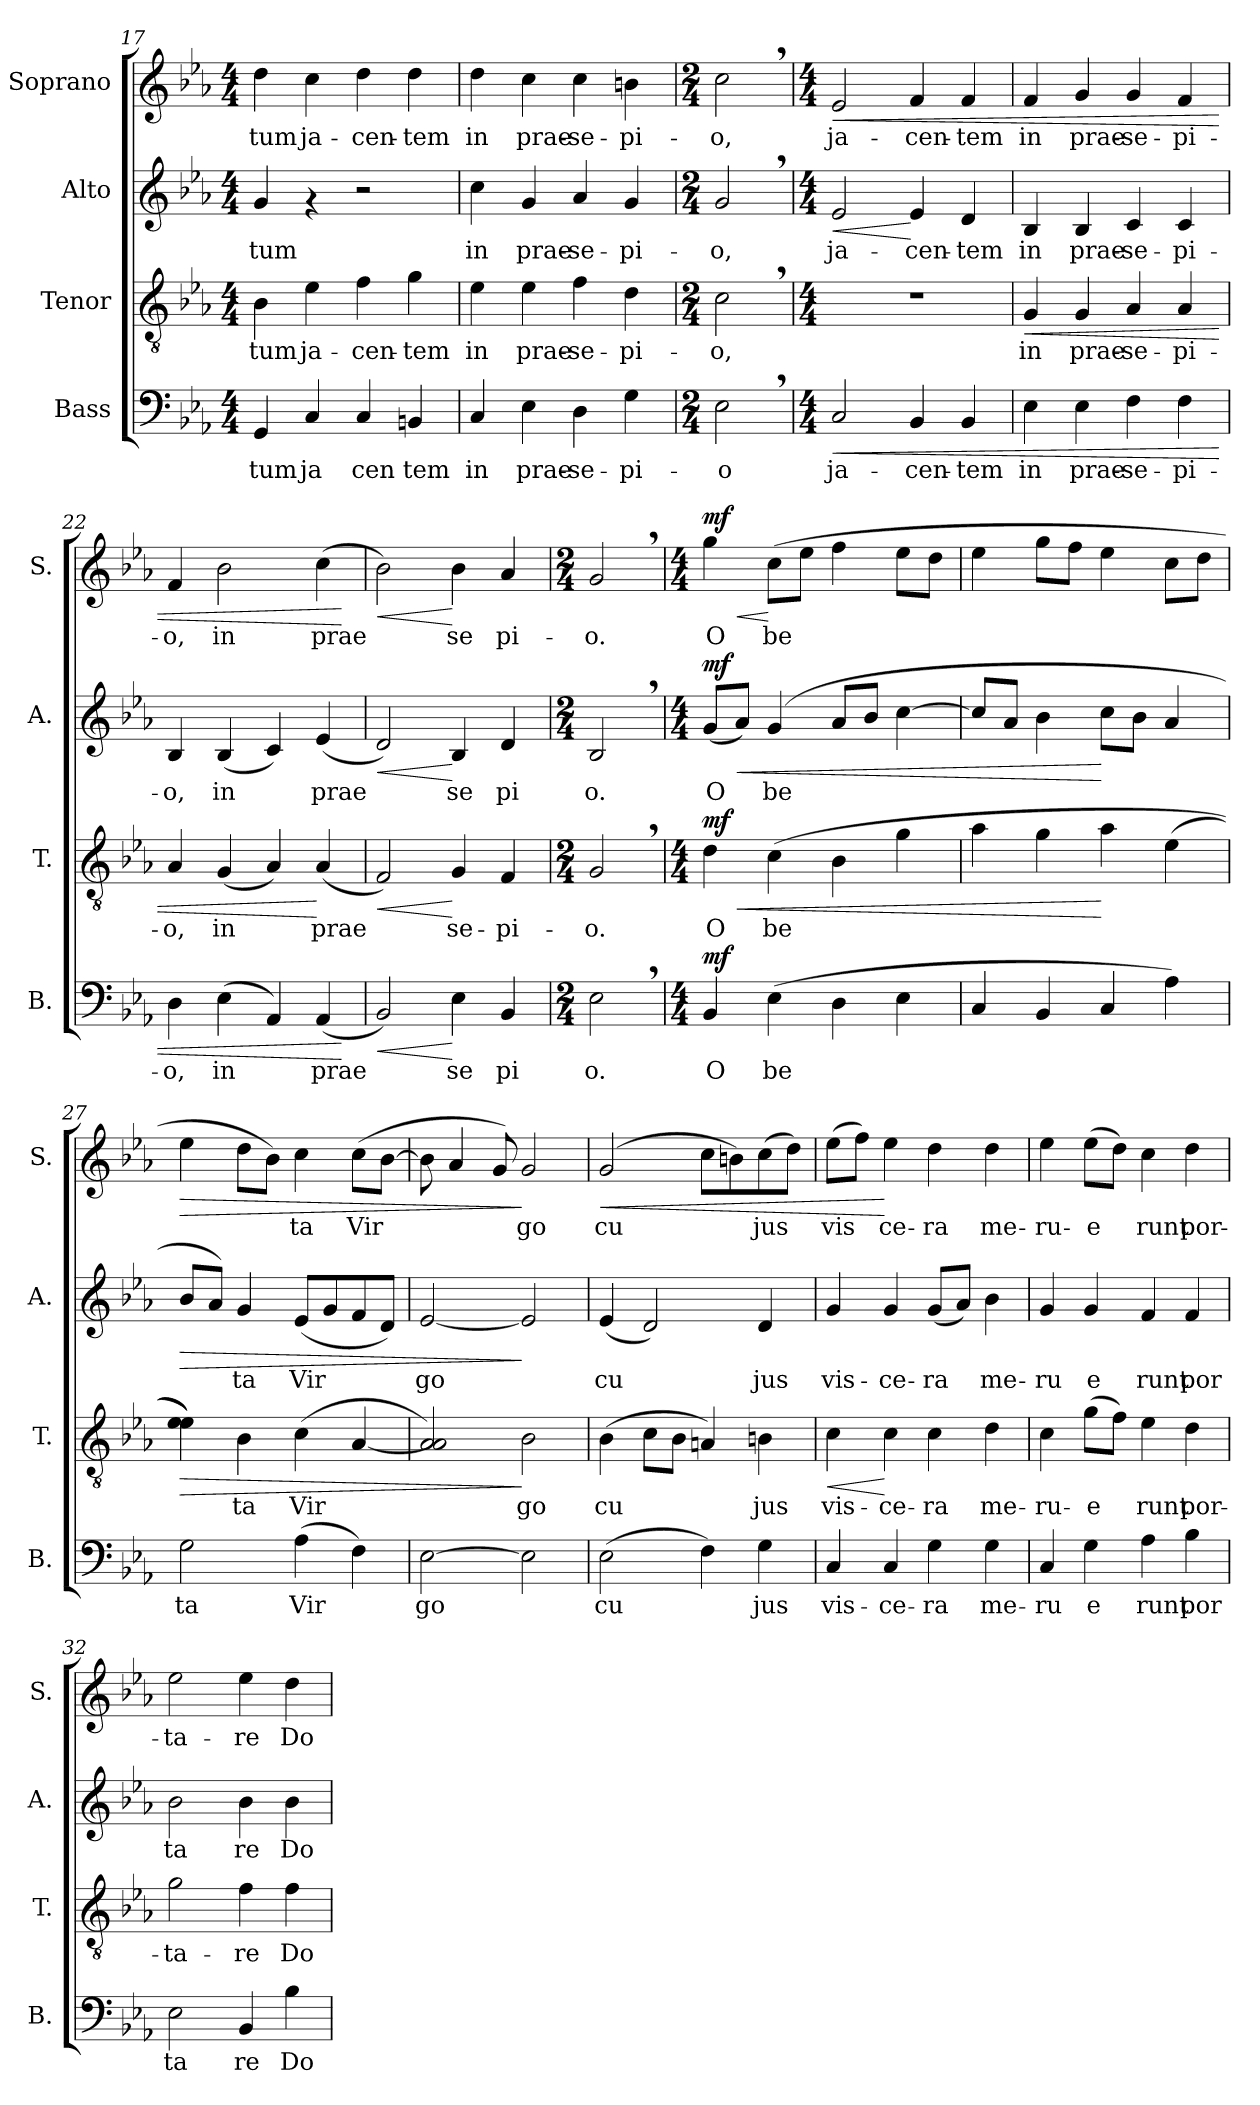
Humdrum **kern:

**kern	**text	**dynam	**kern	**text	**dynam	**kern	**text	**dynam	**kern	**text	**dynam
*part4	*part4	*part4	*part3	*part3	*part3	*part2	*part2	*part2	*part1	*part1	*part1
*staff4	*staff4	*staff4	*staff3	*staff3	*staff3	*staff2	*staff2	*staff2	*staff1	*staff1	*staff1
*I"Bass	*	*	*I"Tenor	*	*	*I"Alto	*	*	*I"Soprano	*	*
*I'B.	*	*	*I'T.	*	*	*I'A.	*	*	*I'S.	*	*
*clefF4	*	*	*clefGv2	*	*	*clefG2	*	*	*clefG2	*	*
*k[b-e-a-]	*	*	*k[b-e-a-]	*	*	*k[b-e-a-]	*	*	*k[b-e-a-]	*	*
*E-:	*	*	*E-:	*	*	*E-:	*	*	*E-:	*	*
*M4/4	*	*	*M4/4	*	*	*M4/4	*	*	*M4/4	*	*
=17	=17	=17	=17	=17	=17	=17	=17	=17	=17	=17	=17
!	!LO:LY:b:cj	!	!	!LO:LY:b:cj	!	!	!LO:LY:b:cj	!	!	!LO:LY:b:cj	!
4GG/	-tum	.	4B-\	-tum	.	4g/	-tum	.	4dd\	-tum	.
!	!LO:LY:b:cj	!	!	!LO:LY:b:cj	!	!	!	!	!	!LO:LY:b:cj	!
4C/	ja	.	4e-\	ja-	.	4rf	.	.	4cc\	ja-	.
!	!LO:LY:b:cj	!	!	!LO:LY:b:cj	!	!	!	!	!	!LO:LY:b:cj	!
4C/	cen	.	4f\	-cen-	.	2r	.	.	4dd\	-cen-	.
!	!LO:LY:b:cj	!	!	!LO:LY:b:cj	!	!	!	!	!	!LO:LY:b:cj	!
4BBn/	tem	.	4g\	-tem	.	.	.	.	4dd\	-tem	.
!!LO:PB:g=z
=18	=18	=18	=18	=18	=18	=18	=18	=18	=18	=18	=18
!	!LO:LY:b:cj	!	!	!LO:LY:b:cj	!	!	!LO:LY:b:cj	!	!	!LO:LY:b:cj	!
4C/	in	.	4e-\	in	.	4cc\	in	.	4dd\	in	.
!	!LO:LY:b:cj	!	!	!LO:LY:b:cj	!	!	!LO:LY:b:cj	!	!	!LO:LY:b:cj	!
4E-\	prae-	.	4e-\	prae-	.	4g/	prae-	.	4cc\	prae-	.
!	!LO:LY:b:cj	!	!	!LO:LY:b:cj	!	!	!LO:LY:b:cj	!	!	!LO:LY:b:cj	!
4D\	-se-	.	4f\	-se-	.	4a-/	-se-	.	4cc\	-se-	.
!	!LO:LY:b:cj	!	!	!LO:LY:b:cj	!	!	!LO:LY:b:cj	!	!	!LO:LY:b:cj	!
4G\	-pi-	.	4d\	-pi-	.	4g/	-pi-	.	4bn\	-pi-	.
=19	=19	=19	=19	=19	=19	=19	=19	=19	=19	=19	=19
*M2/4	*	*	*M2/4	*	*	*M2/4	*	*	*M2/4	*	*
!	!LO:LY:b:cj	!	!	!LO:LY:b:cj	!	!	!LO:LY:b:cj	!	!	!LO:LY:b:cj	!
2E-,>\	-o	.	2c,>\	-o,	.	2g,>/	-o,	.	2cc,>\	-o,	.
=20	=20	=20	=20	=20	=20	=20	=20	=20	=20	=20	=20
*M4/4	*	*	*M4/4	*	*	*M4/4	*	*	*M4/4	*	*
!	!LO:LY:b:cj	!LO:HP:b	!	!	!	!	!LO:LY:b:cj	!LO:HP:b	!	!LO:LY:b:cj	!LO:HP:b
2C/	ja-	<	1r	.	.	2e-/	ja-	<	2e-/	ja-	<
!	!LO:LY:b:cj	!	!	!	!	!	!LO:LY:b:cj	!	!	!LO:LY:b:cj	!
4BB-/	-cen-	.	.	.	.	4e-/	-cen-	[	4f/	-cen-	.
!	!LO:LY:b:cj	!	!	!	!	!	!LO:LY:b:cj	!	!	!LO:LY:b:cj	!
4BB-/	-tem	.	.	.	.	4d/	-tem	.	4f/	-tem	.
=21	=21	=21	=21	=21	=21	=21	=21	=21	=21	=21	=21
!	!LO:LY:b:cj	!	!	!LO:LY:b:cj	!LO:HP:b	!	!LO:LY:b:cj	!	!	!LO:LY:b:cj	!
4E-\	in	.	4G/	in	<	4B-/	in	.	4f/	in	.
!	!LO:LY:b:cj	!	!	!LO:LY:b:cj	!	!	!LO:LY:b:cj	!	!	!LO:LY:b:cj	!
4E-\	prae-	.	4G/	prae-	.	4B-/	prae-	.	4g/	prae-	.
!	!LO:LY:b:cj	!	!	!LO:LY:b:cj	!	!	!LO:LY:b:cj	!	!	!LO:LY:b:cj	!
4F\	-se-	.	4A-/	-se-	.	4c/	-se-	.	4g/	-se-	.
!	!LO:LY:b:cj	!	!	!LO:LY:b:cj	!	!	!LO:LY:b:cj	!	!	!LO:LY:b:cj	!
4F\	-pi-	.	4A-/	-pi-	.	4c/	-pi-	.	4f/	-pi-	.
=22	=22	=22	=22	=22	=22	=22	=22	=22	=22	=22	=22
!	!LO:LY:b:cj	!	!	!LO:LY:b:cj	!	!	!LO:LY:b:cj	!	!	!LO:LY:b:cj	!
4D\	-o,	.	4A-/	-o,	.	4B-/	-o,	.	4f/	-o,	.
!	!LO:LY:b:cj	!	!	!LO:LY:b:cj	!	!	!LO:LY:b:cj	!	!	!LO:LY:b:cj	!
(>4E-\	in	.	(<4G/	in	.	(>4B-/	in	.	2b-\	in	.
!	!LO:LY:b:cj	!	!	!LO:LY:b:cj	!	!	!LO:LY:b:cj	!	!	!	!
4AA-/)	.	.	4A-/)	.	.	4c/)	.	.	.	.	.
!	!LO:LY:b:cj	!	!	!LO:LY:b:cj	!	!	!LO:LY:b:cj	!	!	!LO:LY:b:cj	!
(>4AA-/	prae	.	(<4A-/	prae-	[	(>4e-/	prae	.	(>4cc\	prae	.
.	.	[	.	.	.	.	.	.	.	.	[
!!LO:LB:g=z
=23	=23	=23	=23	=23	=23	=23	=23	=23	=23	=23	=23
!	!LO:LY:b:cj	!LO:HP:b	!	!LO:LY:b:cj	!LO:HP:b	!	!LO:LY:b:cj	!LO:HP:b	!	!LO:LY:b:cj	!LO:HP:b
2BB-/)	.	<	2F/)	--	<	2d/)	.	<	2b-\)	.	<
!	!LO:LY:b:cj	!	!	!LO:LY:b:cj	!	!	!LO:LY:b:cj	!	!	!LO:LY:b:cj	!
4E-\	se	[	4G/	-se-	[	4B-/	se	[	4b-\	se	[
!	!LO:LY:b:cj	!	!	!LO:LY:b:cj	!	!	!LO:LY:b:cj	!	!	!LO:LY:b:cj	!
4BB-/	pi	.	4F/	-pi-	.	4d/	pi	.	4a-/	pi-	.
=24	=24	=24	=24	=24	=24	=24	=24	=24	=24	=24	=24
*M2/4	*	*	*M2/4	*	*	*M2/4	*	*	*M2/4	*	*
!	!LO:LY:b:cj	!	!	!LO:LY:b:cj	!	!	!LO:LY:b:cj	!	!	!LO:LY:b:cj	!
2E-,>\	o.	.	2G,>/	-o.	.	2B-,>/	o.	.	2g,>/	-o.	.
=25	=25	=25	=25	=25	=25	=25	=25	=25	=25	=25	=25
*M4/4	*	*	*M4/4	*	*	*M4/4	*	*	*M4/4	*	*
!	!LO:LY:b:cj	!LO:DY:a	!	!LO:LY:b:cj	!LO:HP:b	!	!LO:LY:b:cj	!LO:HP:b	!	!LO:LY:b:cj	!LO:HP:b
!	!	!	!	!	!LO:DY:n=1:a	!	!	!LO:DY:n=1:a	!	!	!LO:DY:n=1:a
4BB-/	O	mf	4d\	O	< mf	(>8g/L	O	< mf	4gg\	O	< mf
!	!	!	!	!	!	!	!LO:LY:b:cj	!	!	!	!
.	.	.	.	.	.	8a-/J)	.	.	.	.	.
!	!LO:LY:b:cj	!	!	!LO:LY:b:cj	!	!	!LO:LY:b:cj	!	!	!LO:LY:b:cj	!
(>4E-\	be-	.	(>4c\	be-	.	(>4g/	be-	.	(>8cc\L	be-	[
!	!	!	!	!	!	!	!	!	!	!LO:LY:b:cj	!
.	.	.	.	.	.	.	.	.	8ee-\J	--	.
!	!LO:LY:b:cj	!	!	!LO:LY:b:cj	!	!	!LO:LY:b:cj	!	!	!LO:LY:b:cj	!
4D\	--	.	4B-\	--	.	8a-/L	--	.	4ff\	--	.
!	!	!	!	!	!	!	!LO:LY:b:cj	!	!	!	!
.	.	.	.	.	.	8b-/J	--	.	.	.	.
!	!LO:LY:b:cj	!	!	!LO:LY:b:cj	!	!	!LO:LY:b:cj	!	!	!LO:LY:b:cj	!
4E-\	--	.	4g\	--	.	[>4cc\	--	.	8ee-\L	--	.
!	!	!	!	!	!	!	!	!	!	!LO:LY:b:cj	!
.	.	.	.	.	.	.	.	.	8dd\J	--	.
=26	=26	=26	=26	=26	=26	=26	=26	=26	=26	=26	=26
!	!LO:LY:b:cj	!	!	!LO:LY:b:cj	!	!	!LO:LY:b:cj	!	!	!LO:LY:b:cj	!
4C/	--	.	4a-\	--	.	8cc/L]	--	.	4ee-\	--	.
!	!	!	!	!	!	!	!LO:LY:b:cj	!	!	!	!
.	.	.	.	.	.	8a-/J	--	.	.	.	.
!	!LO:LY:b:cj	!	!	!LO:LY:b:cj	!	!	!LO:LY:b:cj	!	!	!LO:LY:b:cj	!
4BB-/	--	.	4g\	--	.	4b-\	--	.	8gg\L	--	.
!	!	!	!	!	!	!	!	!	!	!LO:LY:b:cj	!
.	.	.	.	.	.	.	.	.	8ff\J	--	.
!	!LO:LY:b:cj	!	!	!LO:LY:b:cj	!	!	!LO:LY:b:cj	!	!	!LO:LY:b:cj	!
4C/	--	.	4a-\	--	[	8cc\L	--	[	4ee-\	--	.
!	!	!	!	!	!	!	!LO:LY:b:cj	!	!	!	!
.	.	.	.	.	.	8b-\J	--	.	.	.	.
!	!LO:LY:b:cj	!	!	!LO:LY:b:cj	!	!	!LO:LY:b:cj	!	!	!LO:LY:b:cj	!
4A-\)	--	.	(>4e-\	--	.	4a-/	--	.	8cc\L	--	.
!	!	!	!	!	!	!	!	!	!	!LO:LY:b:cj	!
.	.	.	.	.	.	.	.	.	8dd\J	--	.
!!LO:PB:g=z
=27	=27	=27	=27	=27	=27	=27	=27	=27	=27	=27	=27
!	!LO:LY:b:cj	!	!	!LO:LY:b:cj	!LO:HP:b	!	!LO:LY:b:cj	!LO:HP:b	!	!LO:LY:b:cj	!LO:HP:b
2G\	-ta	.	4e-\ 4e-\))	--	>	8b-/L	--	>	4ee-\	--	>
!	!	!	!	!	!	!	!LO:LY:b:cj	!	!	!	!
.	.	.	.	.	.	8a-/J)	--	.	.	.	.
!	!	!	!	!LO:LY:b:cj	!	!	!LO:LY:b:cj	!	!	!LO:LY:b:cj	!
.	.	.	4B-\	-ta	.	4g/	-ta	.	8dd\L	--	.
!	!	!	!	!	!	!	!	!	!	!LO:LY:b:cj	!
.	.	.	.	.	.	.	.	.	8b-\J)	--	.
!	!LO:LY:b:cj	!	!	!LO:LY:b:cj	!	!	!LO:LY:b:cj	!	!	!LO:LY:b:cj	!
(>4A-\	Vir-	.	(>4c\	Vir-	.	(>8e-/L	Vir-	.	4cc\	-ta	.
!	!	!	!	!	!	!	!LO:LY:b:cj	!	!	!	!
.	.	.	.	.	.	8g/	--	.	.	.	.
!	!LO:LY:b:cj	!	!	!LO:LY:b:cj	!	!	!LO:LY:b:cj	!	!	!LO:LY:b:cj	!
4F\)	--	.	[<4A-/	--	.	8f/	--	.	(>8cc\L	Vir-	.
!	!	!	!	!	!	!	!LO:LY:b:cj	!	!	!LO:LY:b:cj	!
.	.	.	.	.	.	8d/J)	--	.	[>8b-\J	--	.
=28	=28	=28	=28	=28	=28	=28	=28	=28	=28	=28	=28
!	!LO:LY:b:cj	!	!	!LO:LY:b:cj	!	!	!LO:LY:b:cj	!	!	!LO:LY:b:cj	!
[>2E-\	-go	.	2A-/ 2A-/])	--	.	[<2e-/	-go	.	8b-\]	--	.
!	!	!	!	!	!	!	!	!	!	!LO:LY:b:cj	!
.	.	.	.	.	.	.	.	.	4a-/	--	.
!	!	!	!	!	!	!	!	!	!	!LO:LY:b:cj	!
.	.	.	.	.	.	.	.	.	8g/)	--	.
!	!LO:LY:b:cj	!	!	!LO:LY:b:cj	!	!	!LO:LY:b:cj	!	!	!LO:LY:b:cj	!
2E-\]	.	.	2B-\	-go	]	2e-/]	.	]	2g/	-go	]
=29	=29	=29	=29	=29	=29	=29	=29	=29	=29	=29	=29
!	!LO:LY:b:cj	!	!	!LO:LY:b:cj	!	!	!LO:LY:b:cj	!	!	!LO:LY:b:cj	!LO:HP:b
(>2E-\	cu-	.	(>4B-\	cu-	.	(>4e-/	cu-	.	(>2g/	cu-	<
!	!	!	!	!LO:LY:b:cj	!	!	!LO:LY:b:cj	!	!	!	!
.	.	.	8c\L	--	.	2d/)	--	.	.	.	.
!	!	!	!	!LO:LY:b:cj	!	!	!	!	!	!	!
.	.	.	8B-\J	--	.	.	.	.	.	.	.
!	!LO:LY:b:cj	!	!	!LO:LY:b:cj	!	!	!	!	!	!LO:LY:b:cj	!
4F\)	--	.	4An/)	--	.	.	.	.	8cc\L	--	.
!	!	!	!	!	!	!	!	!	!	!LO:LY:b:cj	!
.	.	.	.	.	.	.	.	.	8bn\)	--	.
!	!LO:LY:b:cj	!	!	!LO:LY:b:cj	!	!	!LO:LY:b:cj	!	!	!LO:LY:b:cj	!
4G\	-jus	.	4Bn\	-jus	.	4d/	-jus	.	(>8cc\	-jus	.
!	!	!	!	!	!	!	!	!	!	!LO:LY:b:cj	!
.	.	.	.	.	.	.	.	.	8dd\J)	.	.
=30	=30	=30	=30	=30	=30	=30	=30	=30	=30	=30	=30
!	!LO:LY:b:cj	!	!	!LO:LY:b:cj	!LO:HP:b	!	!LO:LY:b:cj	!	!	!LO:LY:b:cj	!
4C/	vis-	.	4c\	vis-	<	4g/	vis-	.	(>8ee-\L	vis-	.
!	!	!	!	!	!	!	!	!	!	!LO:LY:b:cj	!
.	.	.	.	.	.	.	.	.	8ff\J)	--	.
!	!LO:LY:b:cj	!	!	!LO:LY:b:cj	!	!	!LO:LY:b:cj	!	!	!LO:LY:b:cj	!
4C/	-ce-	.	4c\	-ce-	[	4g/	-ce-	.	4ee-\	-ce-	[
!	!LO:LY:b:cj	!	!	!LO:LY:b:cj	!	!	!LO:LY:b:cj	!	!	!LO:LY:b:cj	!
4G\	-ra	.	4c\	-ra	.	(>8g/L	-ra	.	4dd\	-ra	.
!	!	!	!	!	!	!	!LO:LY:b:cj	!	!	!	!
.	.	.	.	.	.	8a-/J)	.	.	.	.	.
!	!LO:LY:b:cj	!	!	!LO:LY:b:cj	!	!	!LO:LY:b:cj	!	!	!LO:LY:b:cj	!
4G\	me-	.	4d\	me-	.	4b-\	me-	.	4dd\	me-	.
!!LO:LB:g=z
=31	=31	=31	=31	=31	=31	=31	=31	=31	=31	=31	=31
!	!LO:LY:b:cj	!	!	!LO:LY:b:cj	!	!	!LO:LY:b:cj	!	!	!LO:LY:b:cj	!
4C/	-ru	.	4c\	-ru-	.	4g/	-ru	.	4ee-\	-ru-	.
!	!LO:LY:b:cj	!	!	!LO:LY:b:cj	!	!	!LO:LY:b:cj	!	!	!LO:LY:b:cj	!
4G\	e	.	(>8g\L	-e-	.	4g/	e	.	(>8ee-\L	-e-	.
!	!	!	!	!LO:LY:b:cj	!	!	!	!	!	!LO:LY:b:cj	!
.	.	.	8f\J)	--	.	.	.	.	8dd\J)	--	.
!	!LO:LY:b:cj	!	!	!LO:LY:b:cj	!	!	!LO:LY:b:cj	!	!	!LO:LY:b:cj	!
4A-\	runt	.	4e-\	-runt	.	4f/	runt	.	4cc\	-runt	.
!	!LO:LY:b:cj	!	!	!LO:LY:b:cj	!	!	!LO:LY:b:cj	!	!	!LO:LY:b:cj	!
4B-\	por	.	4d\	por-	.	4f/	por	.	4dd\	por-	.
=32	=32	=32	=32	=32	=32	=32	=32	=32	=32	=32	=32
!	!LO:LY:b:cj	!	!	!LO:LY:b:cj	!	!	!LO:LY:b:cj	!	!	!LO:LY:b:cj	!
2E-\	ta	.	2g\	-ta-	.	2b-\	ta	.	2ee-\	-ta-	.
!	!LO:LY:b:cj	!	!	!LO:LY:b:cj	!	!	!LO:LY:b:cj	!	!	!LO:LY:b:cj	!
4BB-/	re	.	4f\	-re	.	4b-\	re	.	4ee-\	-re	.
!	!LO:LY:b:cj	!	!	!LO:LY:b:cj	!	!	!LO:LY:b:cj	!	!	!LO:LY:b:cj	!
4B-\	Do	.	4f\	Do-	.	4b-\	Do	.	4dd\	Do-	.
=	=	=	=	=	=	=	=	=	=	=	=
*-	*-	*-	*-	*-	*-	*-	*-	*-	*-	*-	*-
